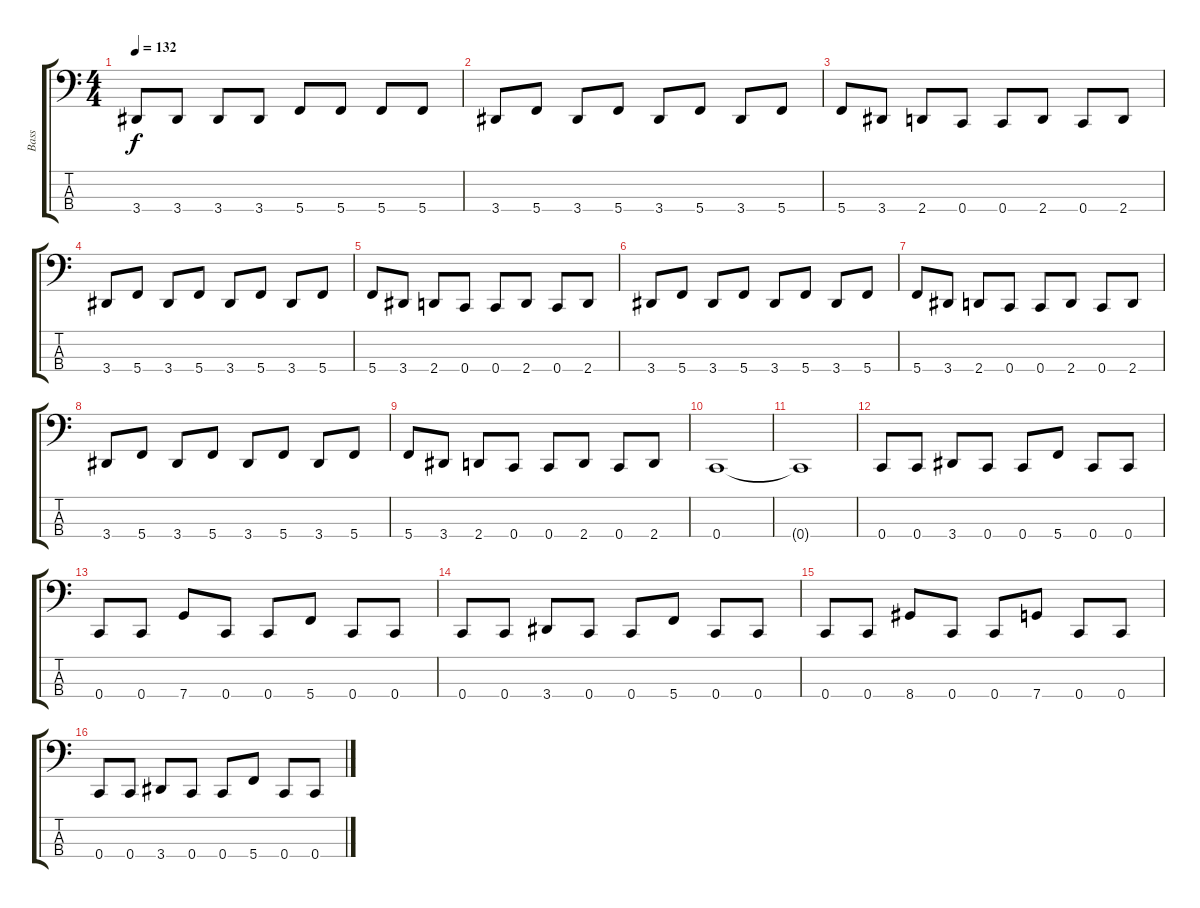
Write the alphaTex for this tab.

\track ("Bass" "Bass") {instrument electricbassfinger}
\staff {score tabs}
\tuning (F2 C2 G1 C1) {hide}
\ts (4 4)
\tempo 132
\clef f4
\ks c
3.4.8{dy f} 3.4.8 3.4.8 3.4.8 5.4.8 5.4.8 5.4.8 5.4.8 |
3.4.8 5.4.8 3.4.8 5.4.8 3.4.8 5.4.8 3.4.8 5.4.8 |
5.4.8 3.4.8 2.4.8 0.4.8 0.4.8 2.4.8 0.4.8 2.4.8 |
3.4.8 5.4.8 3.4.8 5.4.8 3.4.8 5.4.8 3.4.8 5.4.8 |
5.4.8 3.4.8 2.4.8 0.4.8 0.4.8 2.4.8 0.4.8 2.4.8 |
3.4.8 5.4.8 3.4.8 5.4.8 3.4.8 5.4.8 3.4.8 5.4.8 |
5.4.8 3.4.8 2.4.8 0.4.8 0.4.8 2.4.8 0.4.8 2.4.8 |
3.4.8 5.4.8 3.4.8 5.4.8 3.4.8 5.4.8 3.4.8 5.4.8 |
5.4.8 3.4.8 2.4.8 0.4.8 0.4.8 2.4.8 0.4.8 2.4.8 |
0.4.1 |
0.4{t}.1 |
0.4.8 0.4.8 3.4.8 0.4.8 0.4.8 5.4.8 0.4.8 0.4.8 |
0.4.8 0.4.8 7.4.8 0.4.8 0.4.8 5.4.8 0.4.8 0.4.8 |
0.4.8 0.4.8 3.4.8 0.4.8 0.4.8 5.4.8 0.4.8 0.4.8 |
0.4.8 0.4.8 8.4.8 0.4.8 0.4.8 7.4.8 0.4.8 0.4.8 |
0.4.8 0.4.8 3.4.8 0.4.8 0.4.8 5.4.8 0.4.8 0.4.8
